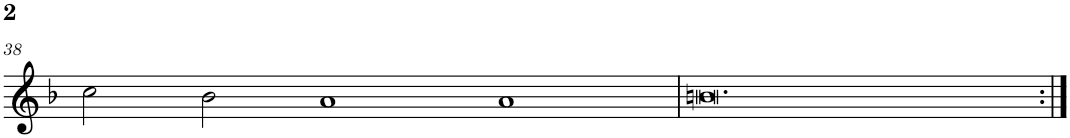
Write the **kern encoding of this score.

**kern
*part1
*staff1
*I"Quatre parties
!!LO:PB:g=z
*clefG2
*k[b-]
*M3/1
=38
2cc\
2b-\
1a
1a
=39
0.bn
=:|!
*-
